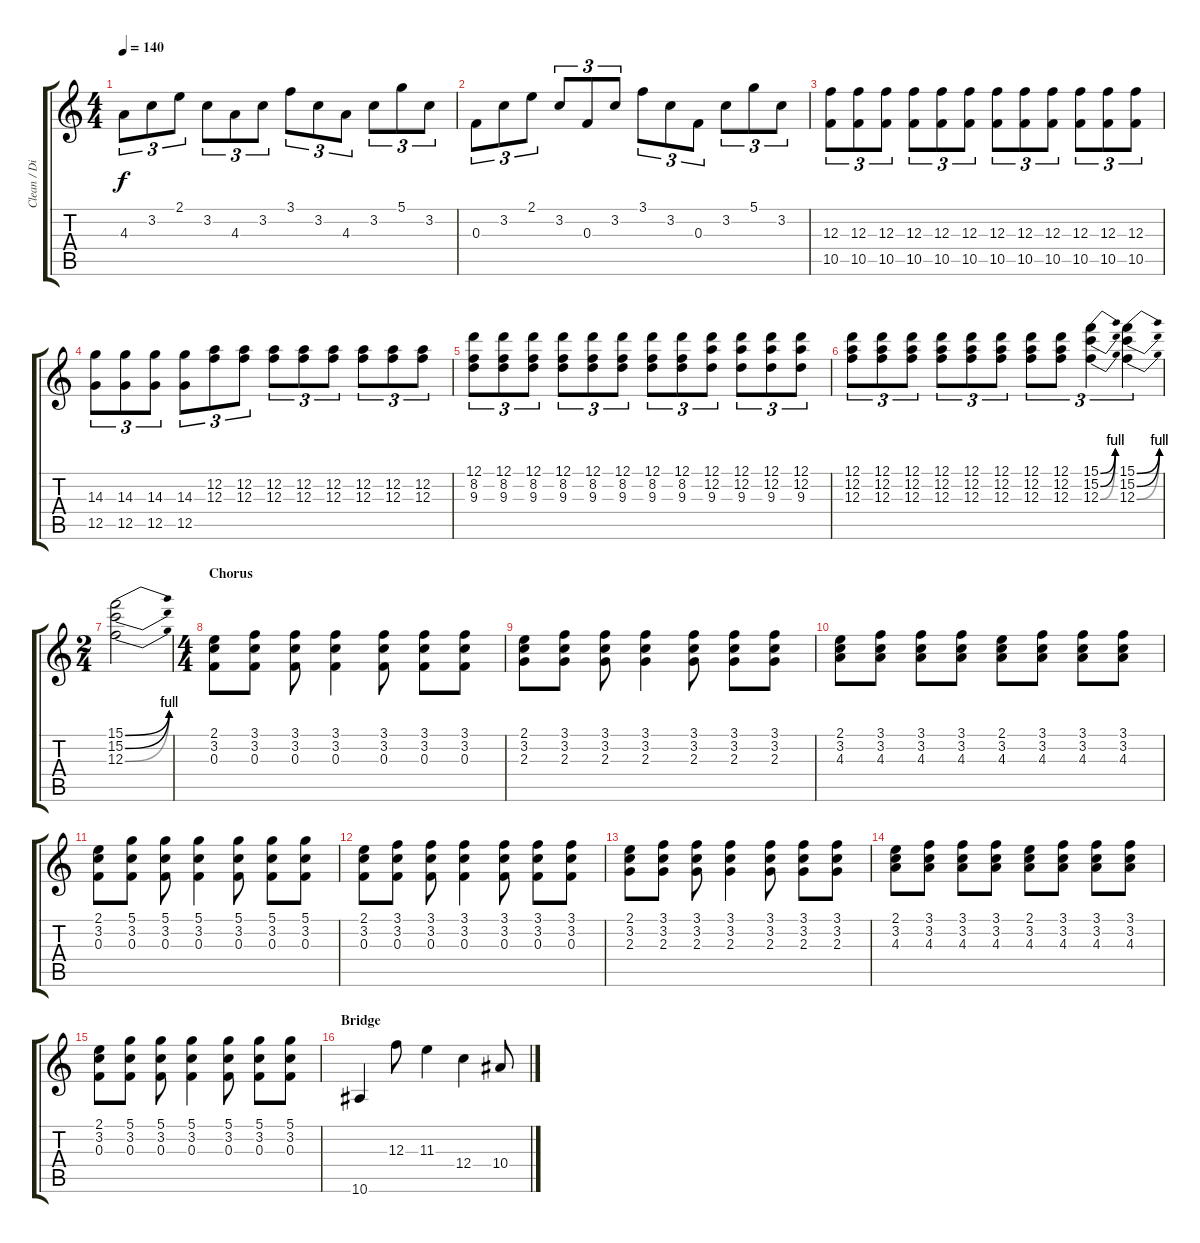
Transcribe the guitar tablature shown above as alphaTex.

\track ("Clean / Distortion" "Clean / Di") {instrument electricguitarclean}
\staff {score tabs}
\tuning (D4 A3 F3 C3 G2 C2) {hide}
\ts (4 4)
\tempo 140
\clef g2
\ks c
4.3.8{tu (3 2) dy f instrument distortionguitar} 3.2.8{tu (3 2)} 2.1.8{tu (3 2)} 3.2.8{tu (3 2)} 4.3.8{tu (3 2)} 3.2.8{tu (3 2)} 3.1.8{tu (3 2)} 3.2.8{tu (3 2)} 4.3.8{tu (3 2)} 3.2.8{tu (3 2)} 5.1.8{tu (3 2)} 3.2.8{tu (3 2)} |
0.3.8{tu (3 2) instrument distortionguitar} 3.2.8{tu (3 2)} 2.1.8{tu (3 2)} 3.2.8{tu (3 2)} 0.3.8{tu (3 2)} 3.2.8{tu (3 2)} 3.1.8{tu (3 2)} 3.2.8{tu (3 2)} 0.3.8{tu (3 2)} 3.2.8{tu (3 2)} 5.1.8{tu (3 2)} 3.2.8{tu (3 2)} |
(12.3 10.5).8{tu (3 2) instrument distortionguitar} (12.3 10.5).8{tu (3 2)} (12.3 10.5).8{tu (3 2)} (12.3 10.5).8{tu (3 2)} (12.3 10.5).8{tu (3 2)} (12.3 10.5).8{tu (3 2)} (12.3 10.5).8{tu (3 2)} (12.3 10.5).8{tu (3 2)} (12.3 10.5).8{tu (3 2)} (12.3 10.5).8{tu (3 2)} (12.3 10.5).8{tu (3 2)} (12.3 10.5).8{tu (3 2)} |
(14.3 12.5).8{tu (3 2) instrument distortionguitar} (14.3 12.5).8{tu (3 2)} (14.3 12.5).8{tu (3 2)} (14.3 12.5).8{tu (3 2)} (12.2 12.3).8{tu (3 2)} (12.2 12.3).8{tu (3 2)} (12.2 12.3).8{tu (3 2)} (12.2 12.3).8{tu (3 2)} (12.2 12.3).8{tu (3 2)} (12.2 12.3).8{tu (3 2)} (12.2 12.3).8{tu (3 2)} (12.2 12.3).8{tu (3 2)} |
(12.1 8.2 9.3).8{tu (3 2) instrument distortionguitar} (12.1 8.2 9.3).8{tu (3 2)} (12.1 8.2 9.3).8{tu (3 2)} (12.1 8.2 9.3).8{tu (3 2)} (12.1 8.2 9.3).8{tu (3 2)} (12.1 8.2 9.3).8{tu (3 2)} (12.1 8.2 9.3).8{tu (3 2)} (12.1 8.2 9.3).8{tu (3 2)} (12.1 12.2 9.3).8{tu (3 2)} (12.1 12.2 9.3).8{tu (3 2)} (12.1 12.2 9.3).8{tu (3 2)} (12.1 12.2 9.3).8{tu (3 2)} |
(12.1 12.2 12.3).8{tu (3 2) instrument distortionguitar} (12.1 12.2 12.3).8{tu (3 2)} (12.1 12.2 12.3).8{tu (3 2)} (12.1 12.2 12.3).8{tu (3 2)} (12.1 12.2 12.3).8{tu (3 2)} (12.1 12.2 12.3).8{tu (3 2)} (12.1 12.2 12.3).8{tu (3 2)} (12.1 12.2 12.3).8{tu (3 2)} (15.1{be (bend 0 0 60 4)} 15.2{be (bend 0 0 60 4)} 12.3{be (bend 0 0 60 4)}).4{tu (3 2)} (15.1{be (bend 0 0 60 4)} 15.2{be (bend 0 0 60 4)} 12.3{be (bend 0 0 60 4)}).4{tu (3 2)} |
\ts (2 4)
(15.1{be (bend 0 0 60 4)} 15.2{be (bend 0 0 60 4)} 12.3{be (bend 0 0 60 4)}).2{instrument distortionguitar} |
\ts (4 4)
\section ("" "Chorus")
(2.1 3.2 0.3).8{instrument distortionguitar} (3.1 3.2 0.3).8 (3.1 3.2 0.3).8 (3.1 3.2 0.3).4 (3.1 3.2 0.3).8 (3.1 3.2 0.3).8 (3.1 3.2 0.3).8 |
(2.1 3.2 2.3).8{instrument distortionguitar} (3.1 3.2 2.3).8 (3.1 3.2 2.3).8 (3.1 3.2 2.3).4 (3.1 3.2 2.3).8 (3.1 3.2 2.3).8 (3.1 3.2 2.3).8 |
(2.1 3.2 4.3).8{instrument distortionguitar} (3.1 3.2 4.3).8 (3.1 3.2 4.3).8 (3.1 3.2 4.3).8 (2.1 3.2 4.3).8 (3.1 3.2 4.3).8 (3.1 3.2 4.3).8 (3.1 3.2 4.3).8 |
(2.1 3.2 0.3).8{instrument distortionguitar} (5.1 3.2 0.3).8 (5.1 3.2 0.3).8 (5.1 3.2 0.3).4 (5.1 3.2 0.3).8 (5.1 3.2 0.3).8 (5.1 3.2 0.3).8 |
(2.1 3.2 0.3).8{instrument distortionguitar} (3.1 3.2 0.3).8 (3.1 3.2 0.3).8 (3.1 3.2 0.3).4 (3.1 3.2 0.3).8 (3.1 3.2 0.3).8 (3.1 3.2 0.3).8 |
(2.1 3.2 2.3).8{instrument distortionguitar} (3.1 3.2 2.3).8 (3.1 3.2 2.3).8 (3.1 3.2 2.3).4 (3.1 3.2 2.3).8 (3.1 3.2 2.3).8 (3.1 3.2 2.3).8 |
(2.1 3.2 4.3).8{instrument distortionguitar} (3.1 3.2 4.3).8 (3.1 3.2 4.3).8 (3.1 3.2 4.3).8 (2.1 3.2 4.3).8 (3.1 3.2 4.3).8 (3.1 3.2 4.3).8 (3.1 3.2 4.3).8 |
(2.1 3.2 0.3).8{instrument distortionguitar} (5.1 3.2 0.3).8 (5.1 3.2 0.3).8 (5.1 3.2 0.3).4 (5.1 3.2 0.3).8 (5.1 3.2 0.3).8 (5.1 3.2 0.3).8 |
\section ("" "Bridge")
10.6.4{instrument electricguitarclean} 12.3.8 11.3.4 12.4.4 10.4.8
